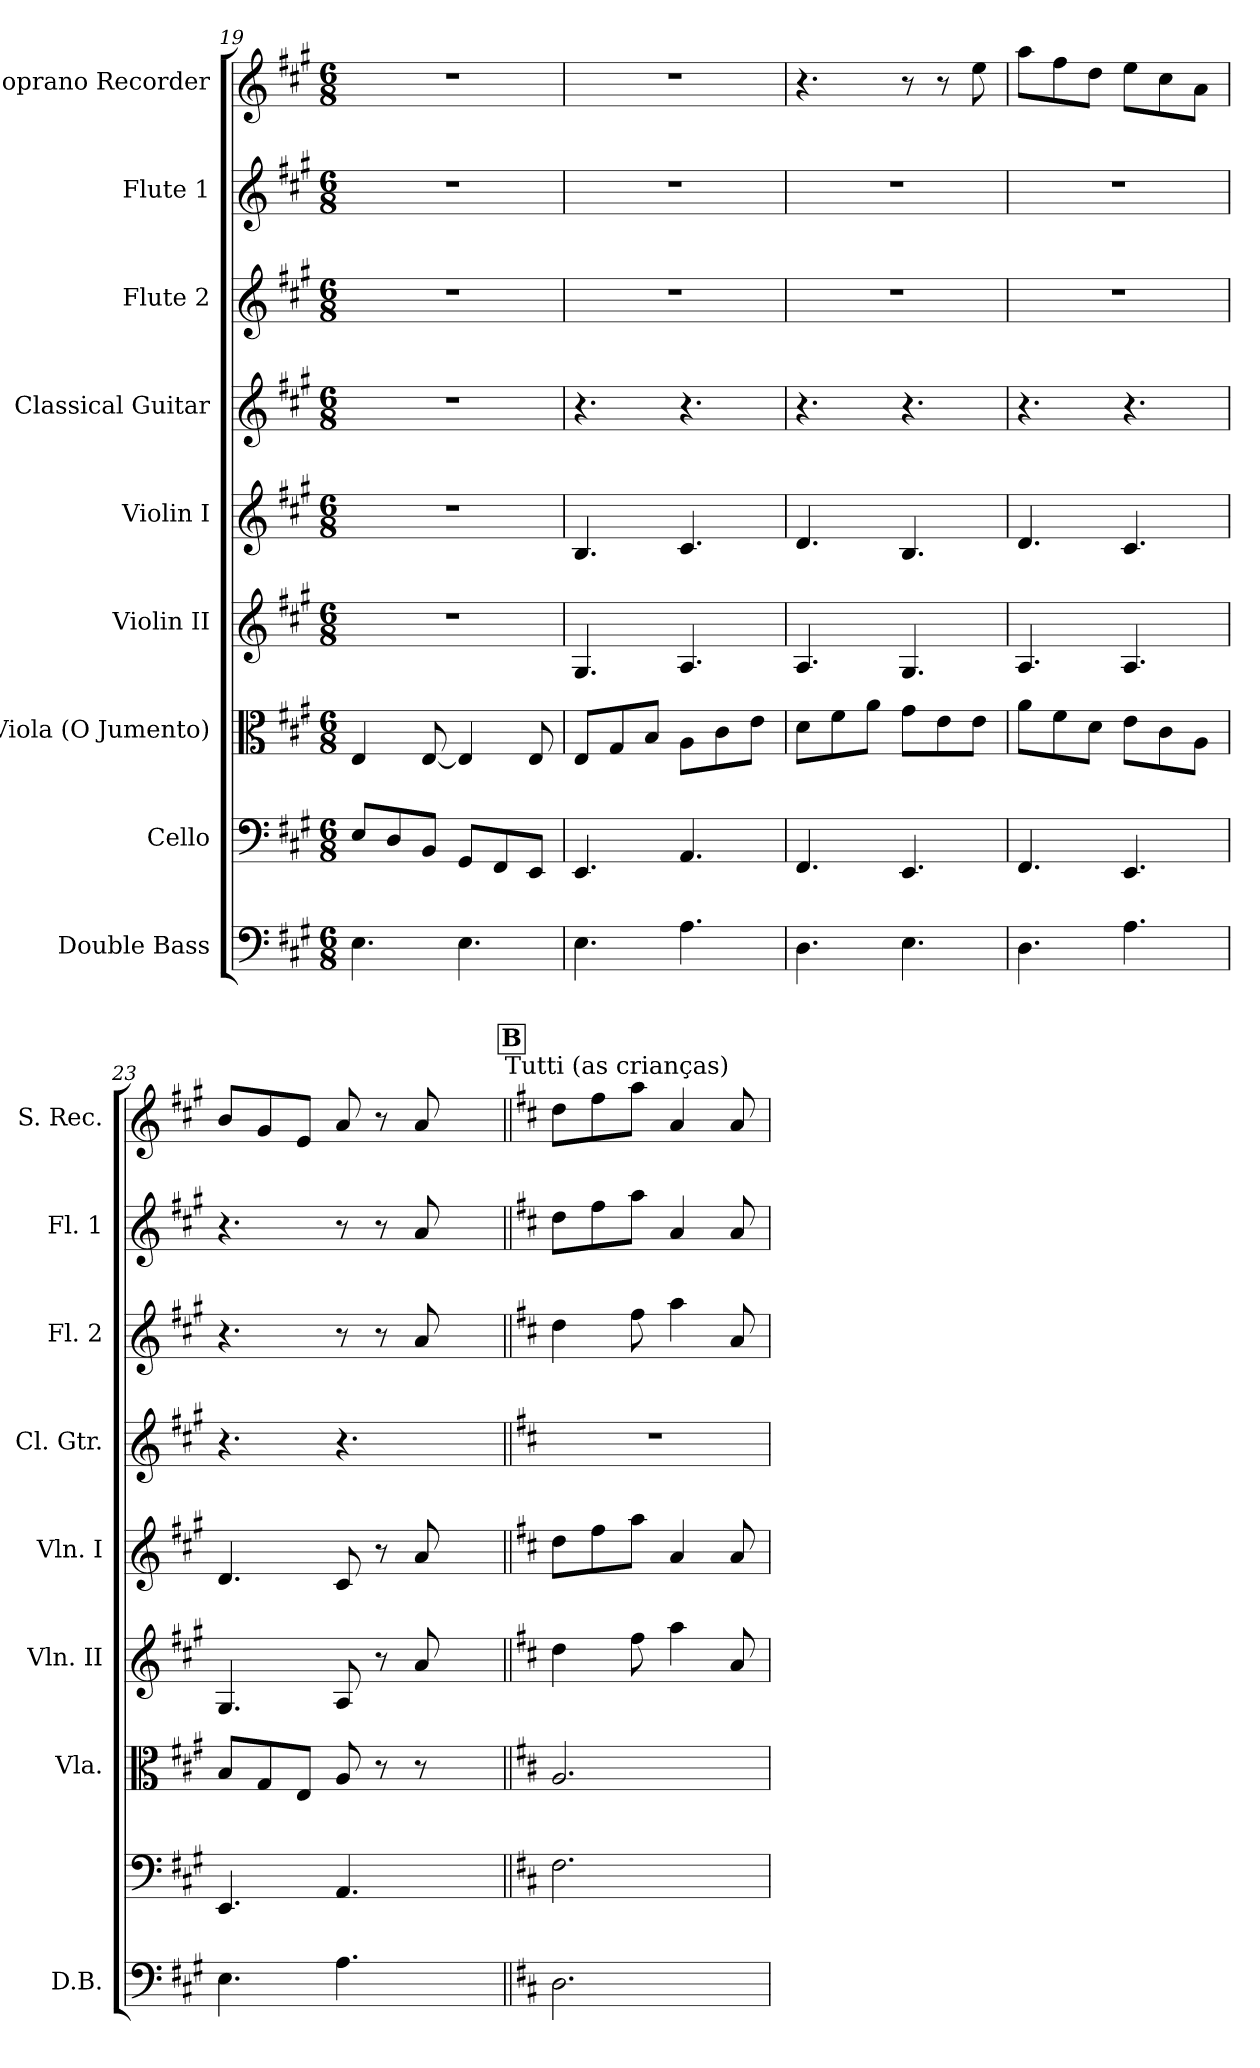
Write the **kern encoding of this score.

**kern	**kern	**kern	**kern	**kern	**kern	**kern	**kern	**kern
*part9	*part8	*part7	*part6	*part5	*part4	*part3	*part2	*part1
*staff9	*staff8	*staff7	*staff6	*staff5	*staff4	*staff3	*staff2	*staff1
*I"Double Bass	*I"Cello	*I"Viola (O Jumento)	*I"Violin II	*I"Violin I	*I"Classical Guitar	*I"Flute 2	*I"Flute 1	*I"Soprano Recorder
*I'D.B.	*	*I'Vla.	*I'Vln. II	*I'Vln. I	*I'Cl. Gtr.	*I'Fl. 2	*I'Fl. 1	*I'S. Rec.
*clefF4	*clefF4	*clefC3	*clefG2	*clefG2	*clefG2	*clefG2	*clefG2	*clefG2
*ITrd7c12	*	*	*	*	*ITrd7c12	*	*	*ITrd-7c-12
*k[f#c#g#]	*k[f#c#g#]	*k[f#c#g#]	*k[f#c#g#]	*k[f#c#g#]	*k[f#c#g#]	*k[f#c#g#]	*k[f#c#g#]	*k[f#c#g#]
*A:	*A:	*A:	*A:	*A:	*A:	*A:	*A:	*A:
*M6/8	*M6/8	*M6/8	*M6/8	*M6/8	*M6/8	*M6/8	*M6/8	*M6/8
=19	=19	=19	=19	=19	=19	=19	=19	=19
4.EE\	8E/L	4E/	2.r	2.r	2.r	2.r	2.r	2.r
.	8D/	.	.	.	.	.	.	.
.	8BB/J	[8E/	.	.	.	.	.	.
4.EE\	8GG#/L	4E/]	.	.	.	.	.	.
.	8FF#/	.	.	.	.	.	.	.
.	8EE/J	8E/	.	.	.	.	.	.
=20	=20	=20	=20	=20	=20	=20	=20	=20
4.EE\	4.EE/	8E/L	4.G#/	4.B/	4.r	2.r	2.r	2.r
.	.	8G#/	.	.	.	.	.	.
.	.	8B/J	.	.	.	.	.	.
4.AA\	4.AA/	8A\L	4.A/	4.c#/	4.r	.	.	.
.	.	8c#\	.	.	.	.	.	.
.	.	8e\J	.	.	.	.	.	.
!!LO:PB:g=z
=21	=21	=21	=21	=21	=21	=21	=21	=21
4.DD\	4.FF#/	8d\L	4.A/	4.d/	4.r	2.r	2.r	4.r
.	.	8f#\	.	.	.	.	.	.
.	.	8a\J	.	.	.	.	.	.
4.EE\	4.EE/	8g#\L	4.G#/	4.B/	4.r	.	.	8r
.	.	8e\	.	.	.	.	.	8r
.	.	8e\J	.	.	.	.	.	8eee\
=22	=22	=22	=22	=22	=22	=22	=22	=22
4.DD\	4.FF#/	8a\L	4.A/	4.d/	4.r	2.r	2.r	8aaa\L
.	.	8f#\	.	.	.	.	.	8fff#\
.	.	8d\J	.	.	.	.	.	8ddd\J
4.AA\	4.EE/	8e\L	4.A/	4.c#/	4.r	.	.	8eee\L
.	.	8c#\	.	.	.	.	.	8ccc#\
.	.	8A\J	.	.	.	.	.	8aa\J
=23	=23	=23	=23	=23	=23	=23	=23	=23
4.EE\	4.EE/	8B/L	4.G#/	4.d/	4.r	4.r	4.r	8bb/L
.	.	8G#/	.	.	.	.	.	8gg#/
.	.	8E/J	.	.	.	.	.	8ee/J
4.AA\	4.AA/	8A/	8A/	8c#/	4.r	8r	8r	8aa/
.	.	8r	8r	8r	.	8r	8r	8r
.	.	8r	8a/	8a/	.	8a/	8a/	8aa/
8.ryy	8.ryy	8.ryy	8.ryy	8.ryy	8.ryy	8.ryy	8.ryy	8.ryy
!	!	!	!	!	!	!	!	!LO:TX:a:t=Tutti (as crianças)
!!LO:REH:place=s1:a:B:fs=12:t=B
=24||	=24||	=24||	=24||	=24||	=24||	=24||	=24||	=24||
*k[f#c#]	*k[f#c#]	*k[f#c#]	*k[f#c#]	*k[f#c#]	*k[f#c#]	*k[f#c#]	*k[f#c#]	*k[f#c#]
*D:	*D:	*D:	*D:	*D:	*D:	*D:	*D:	*D:
2.DD\	2.F#\	2.A/	4dd\	8dd\L	2.r	4dd\	8dd\L	8ddd\L
.	.	.	.	8ff#\	.	.	8ff#\	8fff#\
.	.	.	8ff#\	8aa\J	.	8ff#\	8aa\J	8aaa\J
.	.	.	4aa\	4a/	.	4aa\	4a/	4aa/
.	.	.	8a/	8a/	.	8a/	8a/	8aa/
=	=	=	=	=	=	=	=	=
*-	*-	*-	*-	*-	*-	*-	*-	*-
